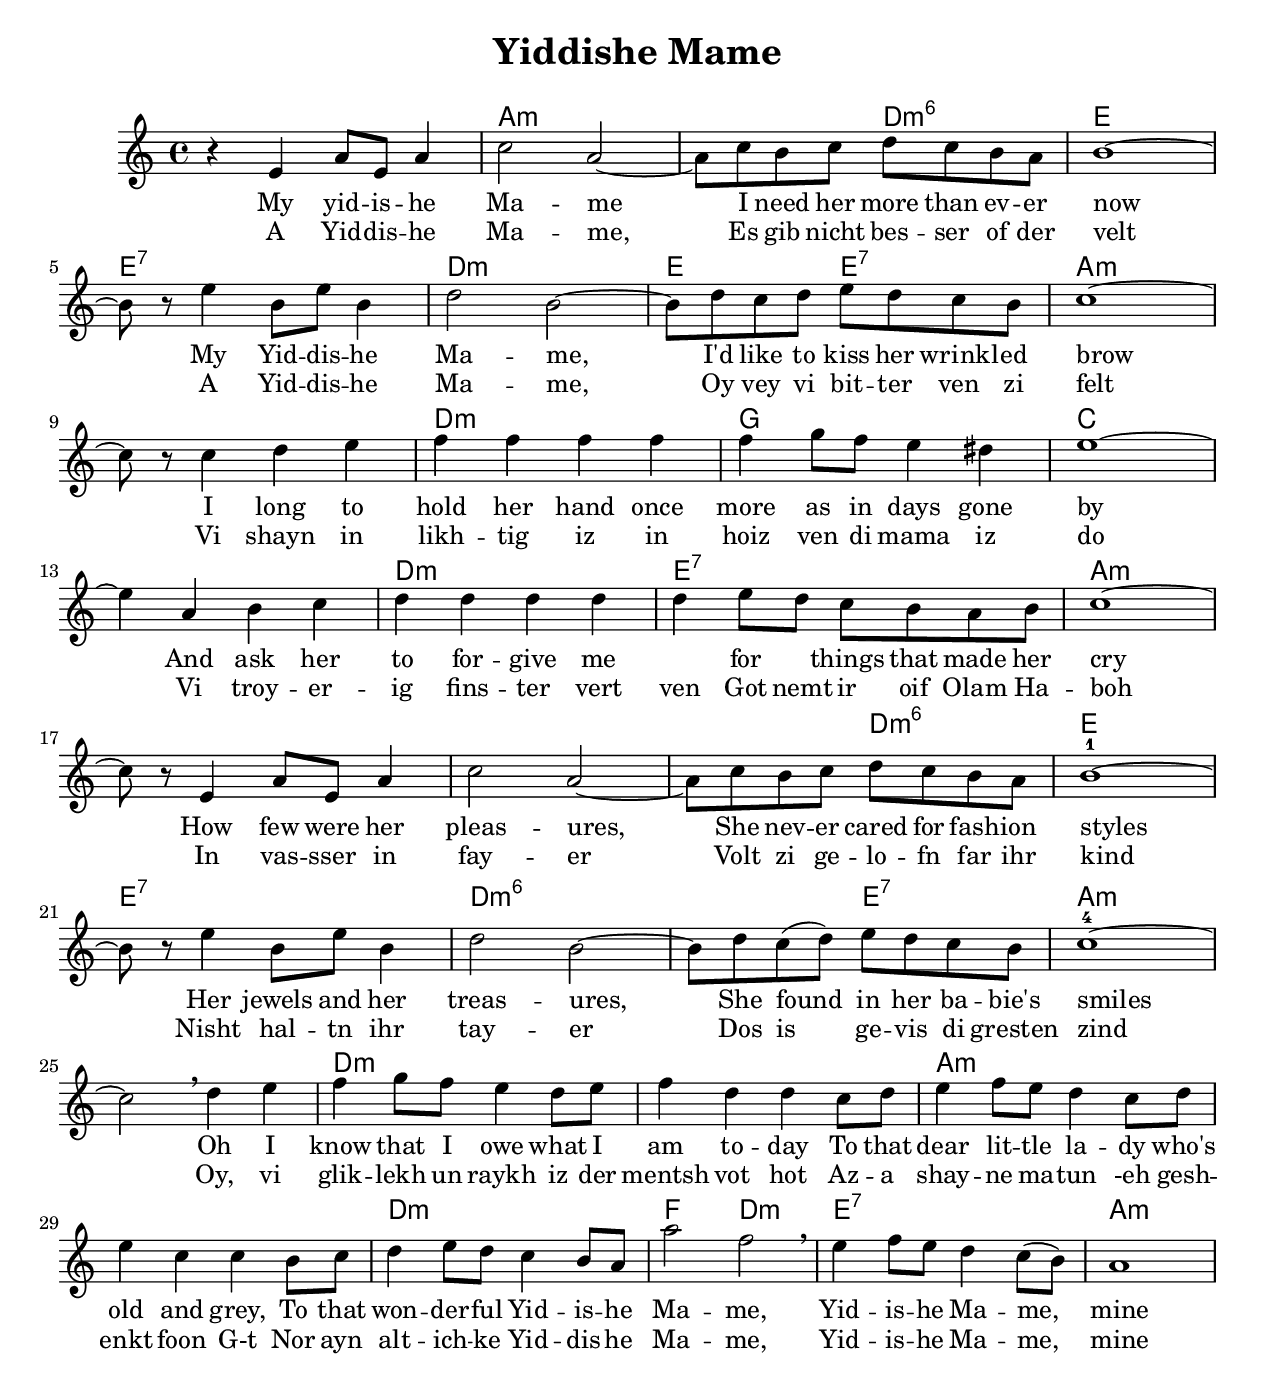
\version "2.18.0"
\include "english.ly"
\paper{
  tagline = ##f
  print-all-headers = ##t
  #(set-paper-size "letter")
}
date = #(strftime "%d-%m-%Y" (localtime (current-time)))

%\markup{ \italic{ " Updated " \date  }  }

%\markup{ Got something to say? }

global = {
  \clef treble
  \key d \minor
  \time 4/4
  \set Score.markFormatter = #format-mark-box-alphabet
}

%#################################### Melody ########################
melody = \relative c' {
  \global
  %\partial 16*3 a16 d f   %lead in notes

  r4 a4 d8 a d4
  f2 d~
  d8 f e f  g f e d
  e1~
  \break
  e8 r a4 e8 a e4
  g2 e~
  e8 g f g  a g f e
  f1~
  \break
  f8 r f4 g a|
  bf4 bf bf bf
  bf4 c8 bf a4 gs
  a1~
  \break
  a4 d, e  f
  g4 g g g
  g4 a8 g f e d e |
  f1~
  \break
  f8 r a,4 d8 a d4
  f2 d~
  d8 f e f  g f e d
  e1-1~   %styles
  \break
  e8 r a4 e8 a e4
  g2 e~
  e8 g f(g)  a g f e
  f1-4~
  \break
  f2 \breathe g4 a
  bf4 c8 bf a4 g8 a|
  bf4 g g f8 g
  a4 bf8 a g4 f8 g
  \break
  a4 f f e8 f
  g4 a8 g f4 e8 d
  d'2 bf \breathe
  a4 bf8 a g4 f8(e)
  %{
    <<
    {d4 ef8 d c4 bf8(a)}
    {d2 d}
    >>
  %}
  d1
}
%################################# Lyrics #####################
\addlyrics{
  My yid -- is -- he Ma -- me
  I need her more than ev -- er now
  My Yid -- dis -- he Ma -- me,
  I'd like to kiss her wrinkl -- ed brow
  I long to hold her hand once more as in days gone by
  And ask her to for -- give me \skip 4 for \skip 4 things that made her cry
  How few were her pleas -- ures,
  She nev -- er cared for fash -- ion styles
  Her jewels and her treas -- ures,
  She found in her ba -- bie's smiles
  Oh I know that I owe what I am to -- day
  To that dear lit -- tle la -- dy who's old and grey,
  To that won -- der -- ful Yid -- is -- he Ma -- me,
  Yid -- is -- he Ma -- me, mine
}
\addlyrics {
  A Yid -- dis -- he Ma -- me,
  Es gib nicht bes -- ser of der velt
  A Yid -- dis -- he Ma -- me,
  Oy vey vi bit -- ter ven zi felt
  Vi shayn in likh -- tig iz in hoiz ven di mama iz do
  Vi troy -- er -- ig fins -- ter vert ven Got nemt ir oif Olam Ha -- boh

  In vas -- sser in fay -- er
  Volt zi ge -- lo -- fn far ihr kind
  Nisht hal -- tn ihr tay -- er
  Dos is ge -- vis di gresten zind
  Oy, vi glik -- lekh un raykh iz der mentsh vot hot
  Az -- a  shay -- ne ma -- tun -eh gesh -- enkt foon G-t
  Nor ayn alt -- ich -- ke Yid -- dis -- he Ma -- me,
  Yid -- is -- he Ma -- me, mine
  %Ma -- \skip 4 \skip 4 me \skip 8 mayn
}
%################################# Chords #######################
harmonies =  \chordmode {
  s1
  d2*3:m
  g2:m6
  a1
  a1:7
  g2*2:m
  (a2)
  a2:7
  d1*2:m
  g1:m
  c1
  f1*2
  g1:m
  a1:7
  d2*7:m
  g2:m6
  a1
  a1:7
  g2*3:m6
  a2:7
  d1*2:m
  g1*2:m
  d1*2:m
  g1:m
  bf2
  g2:m
  a1:7
  d1:m

}

\score {
  <<
    \new ChordNames {
      \set chordChanges = ##t
     \transpose d a, \harmonies
    }
    \new Staff
   \transpose d a \melody
  >>
  \header{
    title= "Yiddishe Mame"
    subtitle=""
    composer= ""
    instrument =""
    arranger= ""
  }
  \layout{indent = 1.0\cm}
  \midi {
    \tempo 4 = 120

    % \midi { }
  }
}
%{
% more verses:
\markup{}
\markup {
  \fill-line {
    \hspace #0.1 % distance from left margin
    \column {
      \line { "1."
	\column {
	  ""
	}
      }
      \hspace #0.2 % vertical distance between verses
      \line { "2."
	\column {
	 ""
	}
      }
    }
    \hspace #0.1  % horiz. distance between columns
    \column {
      \line { "3."
	\column {
	  ""
	}
      }
      \hspace #0.2 % distance between verses
      \line { "4."
	\column {
	 ""
	}
      }
    }
    \hspace #0.1 % distance to right margin
  }
}

%}
